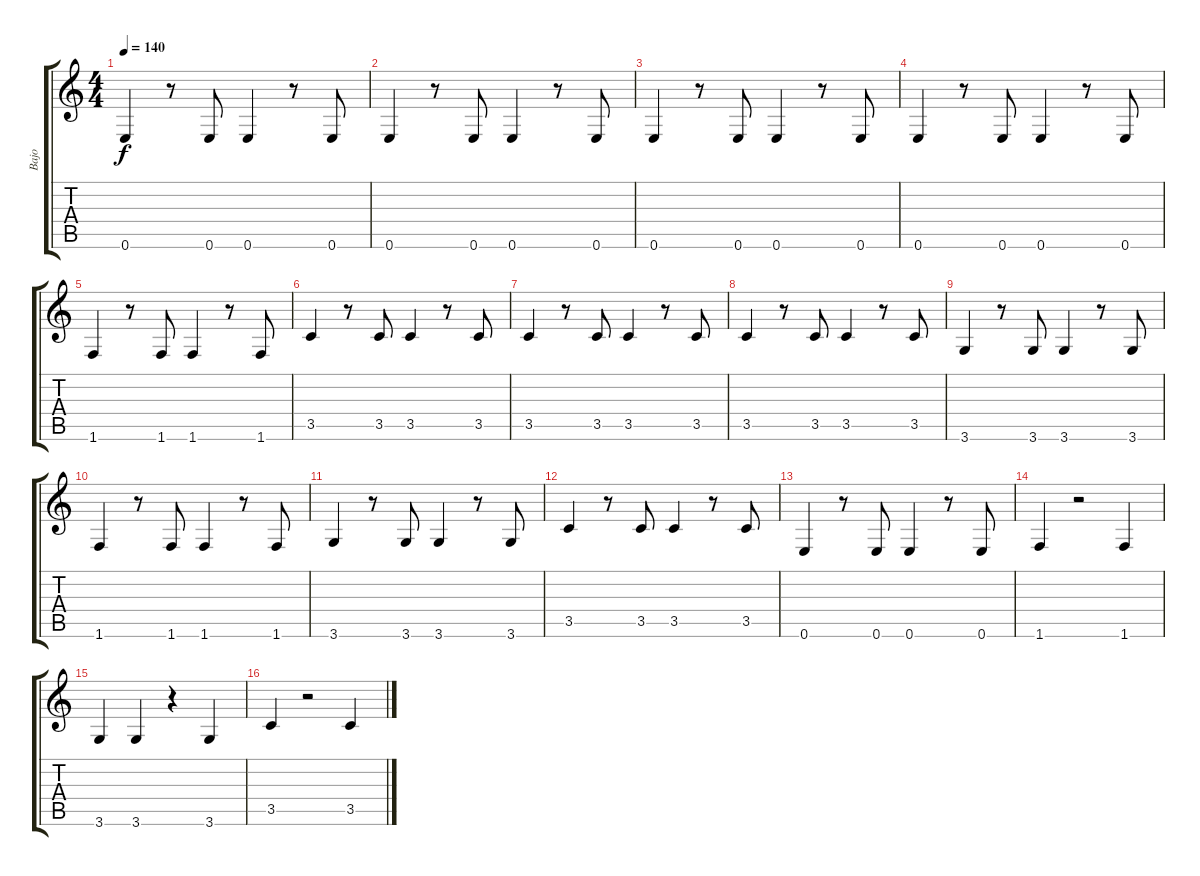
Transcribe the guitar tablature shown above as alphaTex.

\track ("Bajo" "Bajo") {instrument acousticbass}
\staff {score tabs}
\tuning (E4 B3 G3 D3 A2 E2) {hide}
\ts (4 4)
\tempo 140
\clef g2
\ks c
0.6.4{dy f} r.8 0.6.8 0.6.4 r.8 0.6.8 |
0.6.4 r.8 0.6.8 0.6.4 r.8 0.6.8 |
0.6.4 r.8 0.6.8 0.6.4 r.8 0.6.8 |
0.6.4 r.8 0.6.8 0.6.4 r.8 0.6.8 |
1.6.4 r.8 1.6.8 1.6.4 r.8 1.6.8 |
3.5.4 r.8 3.5.8 3.5.4 r.8 3.5.8 |
3.5.4 r.8 3.5.8 3.5.4 r.8 3.5.8 |
3.5.4 r.8 3.5.8 3.5.4 r.8 3.5.8 |
3.6.4 r.8 3.6.8 3.6.4 r.8 3.6.8 |
1.6.4 r.8 1.6.8 1.6.4 r.8 1.6.8 |
3.6.4 r.8 3.6.8 3.6.4 r.8 3.6.8 |
3.5.4 r.8 3.5.8 3.5.4 r.8 3.5.8 |
0.6.4 r.8 0.6.8 0.6.4 r.8 0.6.8 |
1.6.4 r.2 1.6.4 |
3.6.4 3.6.4 r.4 3.6.4 |
3.5.4 r.2 3.5.4
